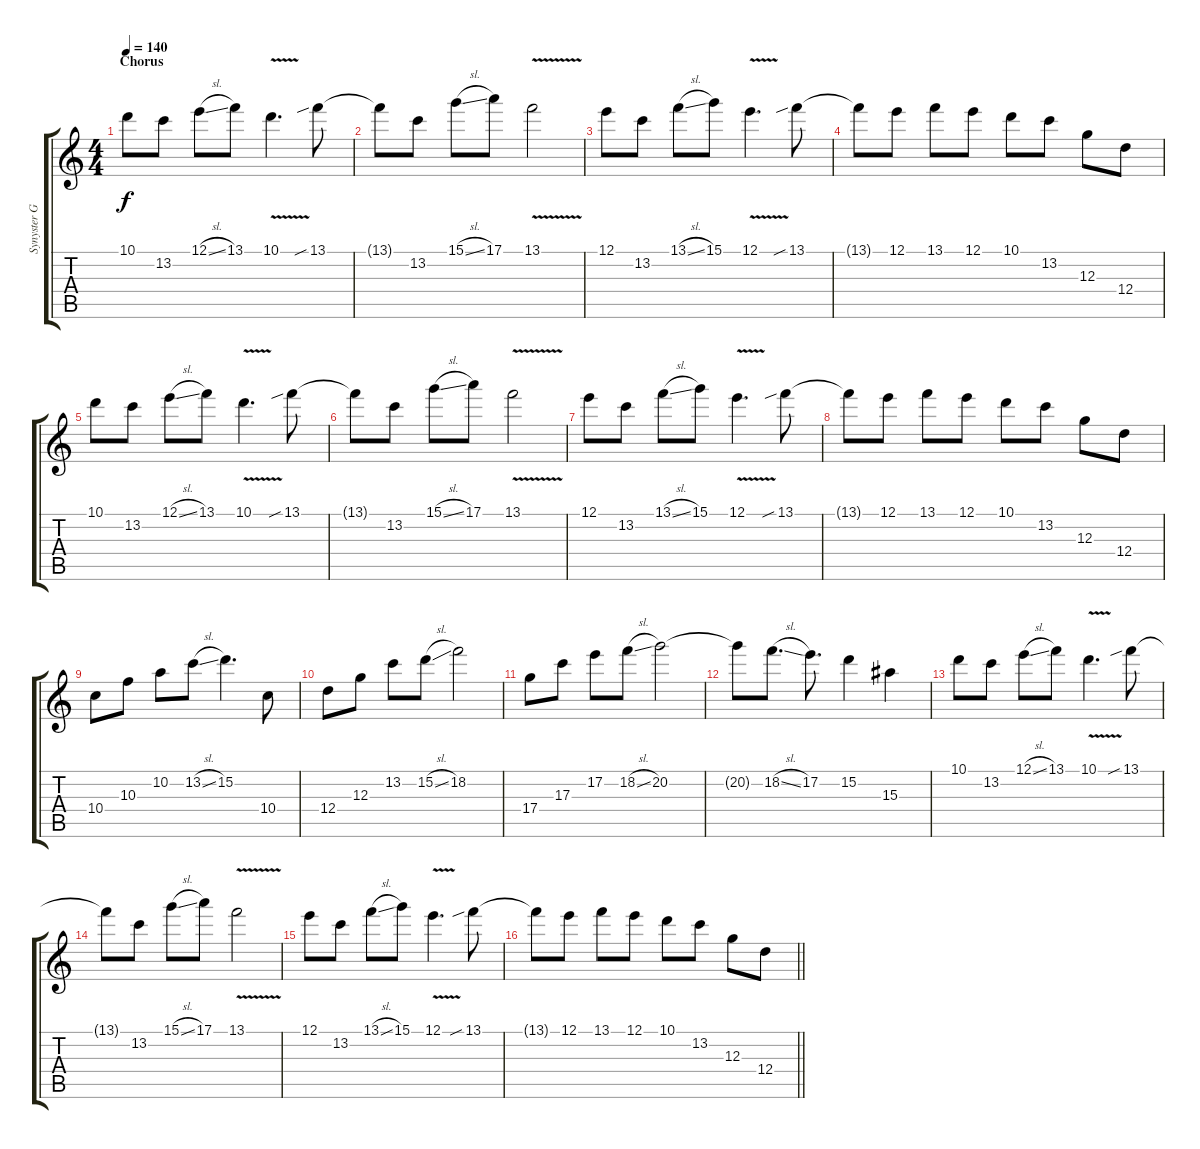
\track ("Synyster Gates" "Synyster G") {instrument distortionguitar}
\staff {score tabs}
\tuning (E4 B3 G3 D3 A2 D2) {hide}
\ts (4 4)
\section ("" "Chorus")
\tempo 140
\clef g2
\ks c
10.1.8{dy f balance 8} 13.2.8 12.1{sl}.8 13.1.8 10.1{v}.4{d} 13.1{sib}.8 |
13.1{t}.8 13.2.8 15.1{sl}.8 17.1.8 13.1{v}.2 |
12.1.8 13.2.8 13.1{sl}.8 15.1.8 12.1{v}.4{d} 13.1{sib}.8 |
13.1{t}.8 12.1.8 13.1.8 12.1.8 10.1.8 13.2.8 12.3.8 12.4.8 |
10.1.8 13.2.8 12.1{sl}.8 13.1.8 10.1{v}.4{d} 13.1{sib}.8 |
13.1{t}.8 13.2.8 15.1{sl}.8 17.1.8 13.1{v}.2 |
12.1.8 13.2.8 13.1{sl}.8 15.1.8 12.1{v}.4{d} 13.1{sib}.8 |
13.1{t}.8 12.1.8 13.1.8 12.1.8 10.1.8 13.2.8 12.3.8 12.4.8 |
10.4.8 10.3.8 10.2.8 13.2{sl}.8 15.2.4{d} 10.4.8 |
12.4.8 12.3.8 13.2.8 15.2{sl}.8 18.2.2 |
17.4.8 17.3.8 17.2.8 18.2{sl}.8 20.2.2 |
20.2{t}.8 18.2{sl}.8{d} 17.2.8{d} 15.2.4 15.3.4 |
10.1.8 13.2.8 12.1{sl}.8 13.1.8 10.1{v}.4{d} 13.1{sib}.8 |
13.1{t}.8 13.2.8 15.1{sl}.8 17.1.8 13.1{v}.2 |
12.1.8 13.2.8 13.1{sl}.8 15.1.8 12.1{v}.4{d} 13.1{sib}.8 |
\barLineRight lightlight
13.1{t}.8 12.1.8 13.1.8 12.1.8 10.1.8 13.2.8 12.3.8 12.4.8
